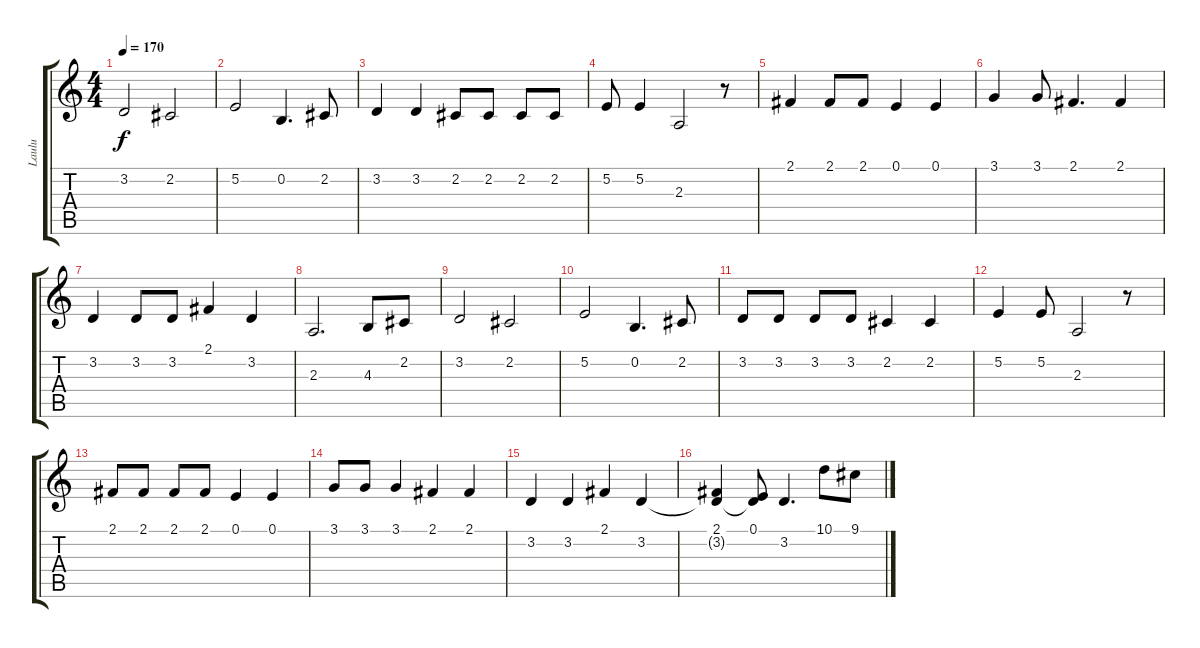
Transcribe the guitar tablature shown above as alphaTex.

\track ("Laulu" "Laulu") {instrument clarinet}
\staff {score tabs}
\tuning (E4 B3 G3 D3 A2 E2) {hide}
\ts (4 4)
\tempo 170
\clef g2
\ks c
3.2.2{dy f} 2.2.2 |
5.2.2 0.2.4{d} 2.2.8 |
3.2.4 3.2.4 2.2.8 2.2.8 2.2.8 2.2.8 |
5.2.8 5.2.4 2.3.2 r.8 |
2.1.4 2.1.8 2.1.8 0.1.4 0.1.4 |
3.1.4 3.1.8 2.1.4{d} 2.1.4 |
3.2.4 3.2.8 3.2.8 2.1.4 3.2.4 |
2.3.2{d} 4.3.8 2.2.8 |
3.2.2 2.2.2 |
5.2.2 0.2.4{d} 2.2.8 |
3.2.8 3.2.8 3.2.8 3.2.8 2.2.4 2.2.4 |
5.2.4 5.2.8 2.3.2 r.8 |
2.1.8 2.1.8 2.1.8 2.1.8 0.1.4 0.1.4 |
3.1.8 3.1.8 3.1.4 2.1.4 2.1.4 |
3.2.4 3.2.4 2.1.4 3.2.4 |
(2.1 3.2{t}).4 (0.1 3.2{t}).8 3.2.4{d} 10.1.8 9.1.8
